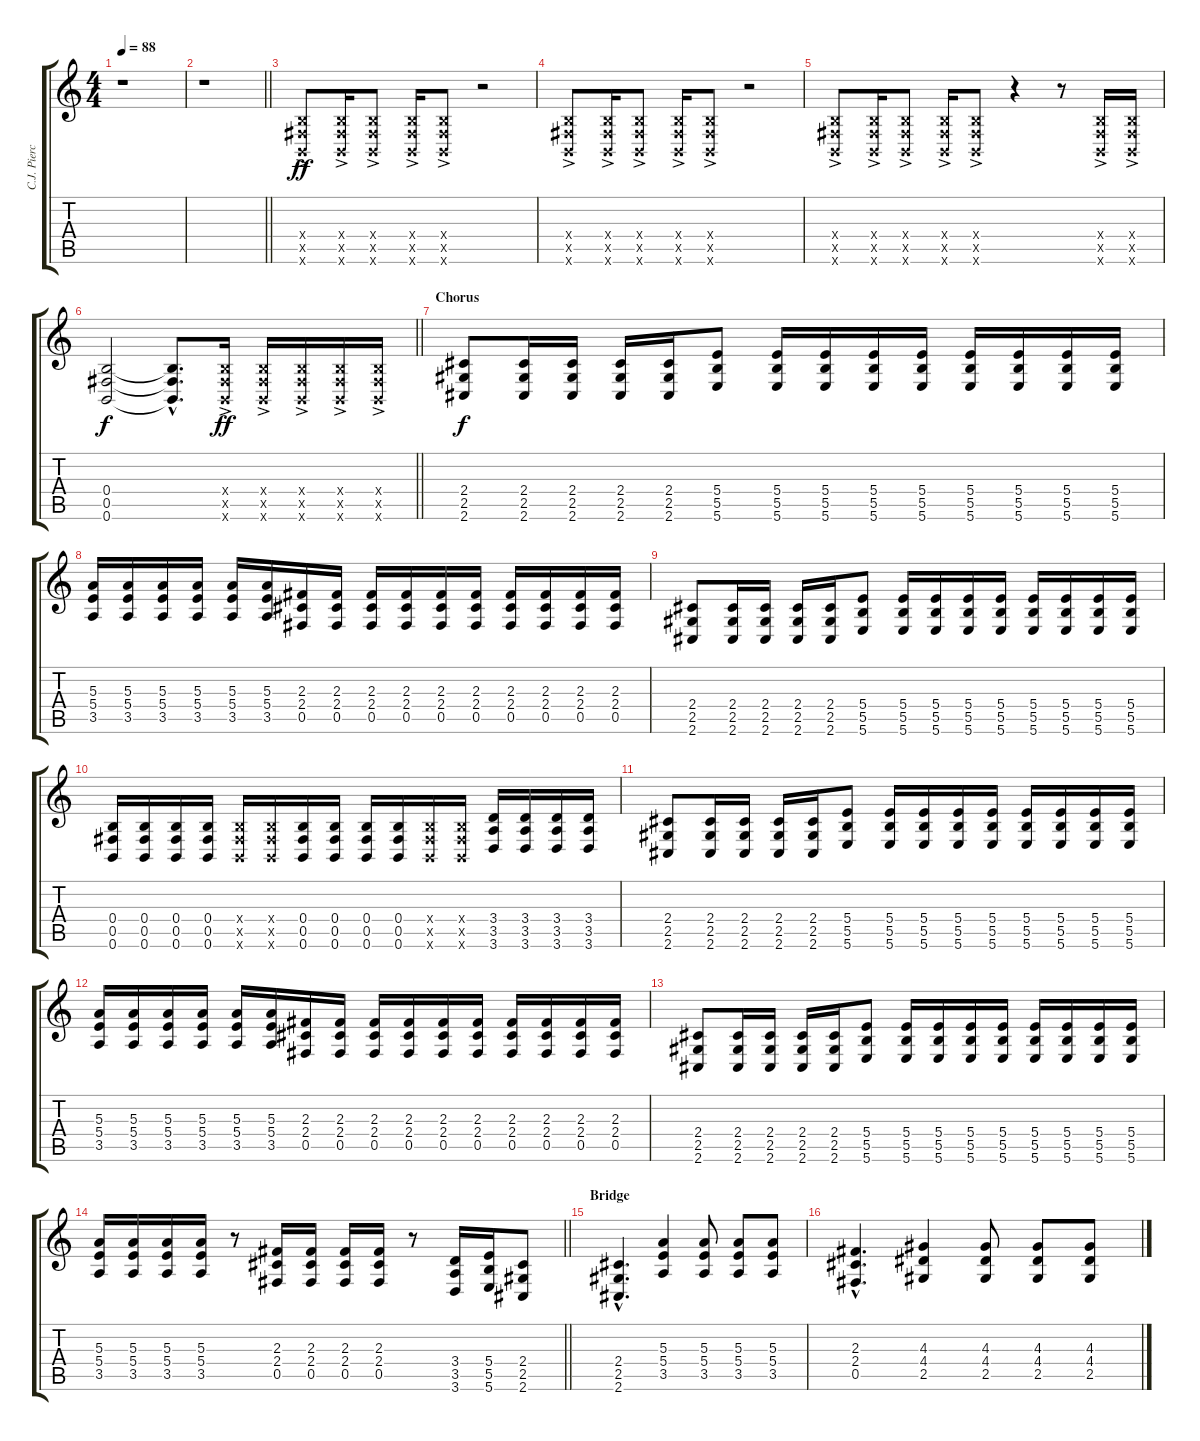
\track ("C.J. Pierce (Rhythm Guitar)" "C.J. Pierc") {instrument distortionguitar}
\staff {score tabs}
\tuning (Db4 Ab3 E3 B2 Gb2 B1) {hide}
\ts (4 4)
\tempo 88
\clef g2
\ks c
r.1{dy f} |
\barLineRight lightlight
r.1 |
(0.4{ac x} 0.5{ac x} 0.6{ac x}).8{dy ff} (0.4{ac x} 0.5{ac x} 0.6{ac x}).16 (0.4{ac x} 0.5{ac x} 0.6{ac x}).8 (0.4{ac x} 0.5{ac x} 0.6{ac x}).16 (0.4{ac x} 0.5{ac x} 0.6{ac x}).8 r.2 |
(0.4{ac x} 0.5{ac x} 0.6{ac x}).8 (0.4{ac x} 0.5{ac x} 0.6{ac x}).16 (0.4{ac x} 0.5{ac x} 0.6{ac x}).8 (0.4{ac x} 0.5{ac x} 0.6{ac x}).16 (0.4{ac x} 0.5{ac x} 0.6{ac x}).8 r.2 |
(0.4{ac x} 0.5{ac x} 0.6{ac x}).8 (0.4{ac x} 0.5{ac x} 0.6{ac x}).16 (0.4{ac x} 0.5{ac x} 0.6{ac x}).8 (0.4{ac x} 0.5{ac x} 0.6{ac x}).16 (0.4{ac x} 0.5{ac x} 0.6{ac x}).8 r.4 r.8 (0.4{ac x} 0.5{ac x} 0.6{ac x}).16 (0.4{ac x} 0.5{ac x} 0.6{ac x}).16 |
\barLineRight lightlight
(0.4 0.5 0.6).2{dy f} (0.4{hac t} 0.5{hac t} 0.6{hac t}).8{d} (0.4{ac x} 0.5{ac x} 0.6{ac x}).16{dy ff} (0.4{ac x} 0.5{ac x} 0.6{ac x}).16 (0.4{ac x} 0.5{ac x} 0.6{ac x}).16 (0.4{ac x} 0.5{ac x} 0.6{ac x}).16 (0.4{ac x} 0.5{ac x} 0.6{ac x}).16 |
\section ("" "Chorus")
(2.4 2.5 2.6).8{dy f} (2.4 2.5 2.6).16 (2.4 2.5 2.6).16 (2.4 2.5 2.6).16 (2.4 2.5 2.6).16 (5.4 5.5 5.6).8 (5.4 5.5 5.6).16 (5.4 5.5 5.6).16 (5.4 5.5 5.6).16 (5.4 5.5 5.6).16 (5.4 5.5 5.6).16 (5.4 5.5 5.6).16 (5.4 5.5 5.6).16 (5.4 5.5 5.6).16 |
(5.3 5.4 3.5).16 (5.3 5.4 3.5).16 (5.3 5.4 3.5).16 (5.3 5.4 3.5).16 (5.3 5.4 3.5).16 (5.3 5.4 3.5).16 (2.3 2.4 0.5).16 (2.3 2.4 0.5).16 (2.3 2.4 0.5).16 (2.3 2.4 0.5).16 (2.3 2.4 0.5).16 (2.3 2.4 0.5).16 (2.3 2.4 0.5).16 (2.3 2.4 0.5).16 (2.3 2.4 0.5).16 (2.3 2.4 0.5).16 |
(2.4 2.5 2.6).8 (2.4 2.5 2.6).16 (2.4 2.5 2.6).16 (2.4 2.5 2.6).16 (2.4 2.5 2.6).16 (5.4 5.5 5.6).8 (5.4 5.5 5.6).16 (5.4 5.5 5.6).16 (5.4 5.5 5.6).16 (5.4 5.5 5.6).16 (5.4 5.5 5.6).16 (5.4 5.5 5.6).16 (5.4 5.5 5.6).16 (5.4 5.5 5.6).16 |
(0.4 0.5 0.6).16 (0.4 0.5 0.6).16 (0.4 0.5 0.6).16 (0.4 0.5 0.6).16 (0.4{x} 0.5{x} 0.6{x}).16 (0.4{x} 0.5{x} 0.6{x}).16 (0.4 0.5 0.6).16 (0.4 0.5 0.6).16 (0.4 0.5 0.6).16 (0.4 0.5 0.6).16 (0.4{x} 0.5{x} 0.6{x}).16 (0.4{x} 0.5{x} 0.6{x}).16 (3.4 3.5 3.6).16 (3.4 3.5 3.6).16 (3.4 3.5 3.6).16 (3.4 3.5 3.6).16 |
(2.4 2.5 2.6).8 (2.4 2.5 2.6).16 (2.4 2.5 2.6).16 (2.4 2.5 2.6).16 (2.4 2.5 2.6).16 (5.4 5.5 5.6).8 (5.4 5.5 5.6).16 (5.4 5.5 5.6).16 (5.4 5.5 5.6).16 (5.4 5.5 5.6).16 (5.4 5.5 5.6).16 (5.4 5.5 5.6).16 (5.4 5.5 5.6).16 (5.4 5.5 5.6).16 |
(5.3 5.4 3.5).16 (5.3 5.4 3.5).16 (5.3 5.4 3.5).16 (5.3 5.4 3.5).16 (5.3 5.4 3.5).16 (5.3 5.4 3.5).16 (2.3 2.4 0.5).16 (2.3 2.4 0.5).16 (2.3 2.4 0.5).16 (2.3 2.4 0.5).16 (2.3 2.4 0.5).16 (2.3 2.4 0.5).16 (2.3 2.4 0.5).16 (2.3 2.4 0.5).16 (2.3 2.4 0.5).16 (2.3 2.4 0.5).16 |
(2.4 2.5 2.6).8 (2.4 2.5 2.6).16 (2.4 2.5 2.6).16 (2.4 2.5 2.6).16 (2.4 2.5 2.6).16 (5.4 5.5 5.6).8 (5.4 5.5 5.6).16 (5.4 5.5 5.6).16 (5.4 5.5 5.6).16 (5.4 5.5 5.6).16 (5.4 5.5 5.6).16 (5.4 5.5 5.6).16 (5.4 5.5 5.6).16 (5.4 5.5 5.6).16 |
\barLineRight lightlight
(5.3 5.4 3.5).16 (5.3 5.4 3.5).16 (5.3 5.4 3.5).16 (5.3 5.4 3.5).16 r.8 (2.3 2.4 0.5).16 (2.3 2.4 0.5).16 (2.3 2.4 0.5).16 (2.3 2.4 0.5).16 r.8 (3.4 3.5 3.6).16 (5.4 5.5 5.6).16 (2.4 2.5 2.6).8 |
\section ("" "Bridge")
(2.4{hac} 2.5{hac} 2.6{hac}).4{d} (5.3 5.4 3.5).4 (5.3 5.4 3.5).8 (5.3 5.4 3.5).8 (5.3 5.4 3.5).8 |
(2.3{hac} 2.4{hac} 0.5{hac}).4{d} (4.3 4.4 2.5).4 (4.3 4.4 2.5).8 (4.3 4.4 2.5).8 (4.3 4.4 2.5).8
